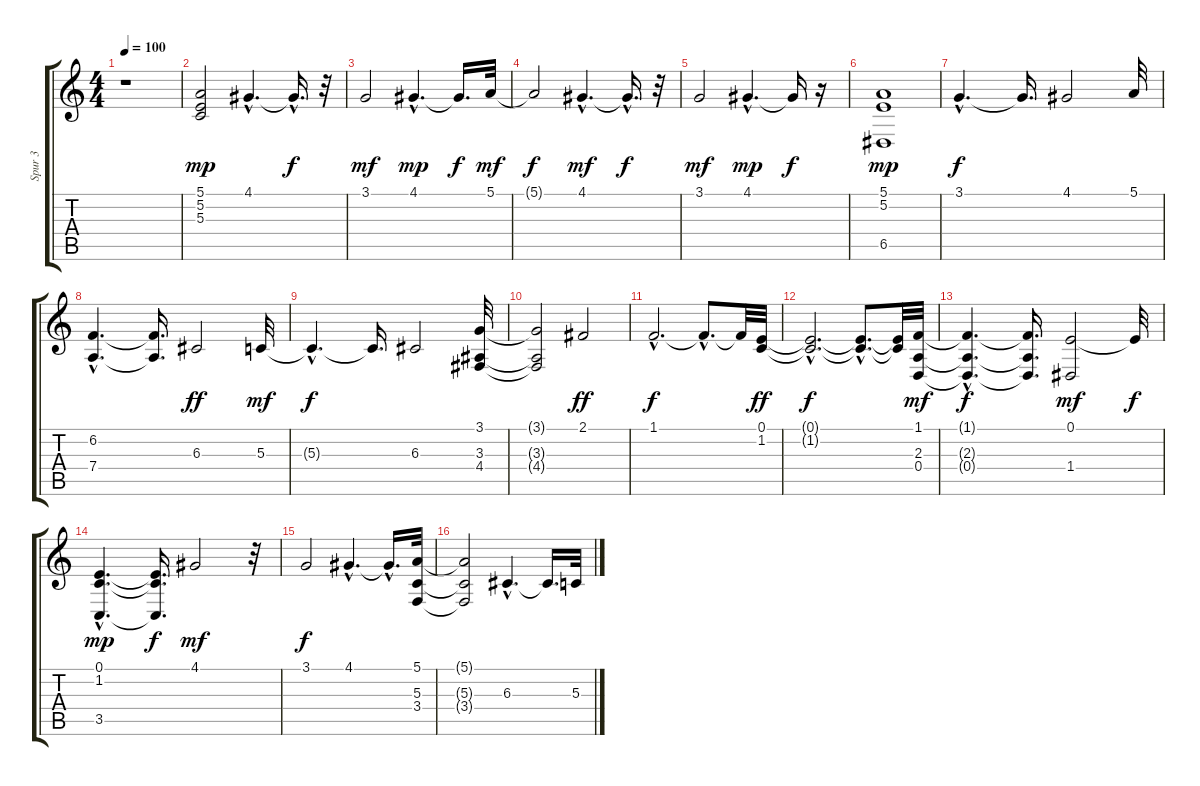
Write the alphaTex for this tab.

\track ("Spur 3" "Spur 3") {instrument stringensemble1}
\staff {score tabs}
\tuning (E4 B3 G3 D3 A2 E2) {hide}
\ts (4 4)
\tempo 100
\clef g2
\ks c
r.1{dy mp instrument stringensemble1} |
(5.1 5.2 5.3).2 4.1{hac}.4{d} 4.1{hac t}.16{d dy f} r.32 |
3.1.2{dy mf} 4.1{hac}.4{d dy mp} 4.1{t}.16{d dy f} 5.1.32{dy mf} |
5.1{t}.2{dy f} 4.1{hac}.4{d dy mf} 4.1{hac t}.16{d dy f} r.32 |
3.1.2{dy mf} 4.1{hac}.4{d dy mp} 4.1{t}.16{dy f} r.16 |
(5.1 5.2 6.5).1{dy mp} |
3.1{hac}.4{d dy f} 3.1{t}.16{d} 4.1.2 5.1.32 |
(6.2{hac} 7.4{hac}).4{d} (6.2{t} 7.4{t}).16{d} 6.3.2{dy ff} 5.3.32{dy mf} |
5.3{hac t}.4{d dy f} 5.3{t}.16{d} 6.3.2 (3.1 3.3 4.4).32 |
(3.1{t} 3.3{t} 4.4{t}).2 2.1.2{dy ff} |
1.1{hac}.2{d dy f} 1.1{hac t}.8{d} 1.1{t}.32 (0.1 1.2).32{dy ff} |
(0.1{hac t} 1.2{hac t}).2{d dy f} (0.1{hac t} 1.2{hac t}).8{d} (0.1{t} 1.2{t}).32 (1.1 2.3 0.4).32{dy mf} |
(1.1{hac t} 2.3{hac t} 0.4{hac t}).4{d dy f} (1.1{t} 2.3{t} 0.4{t}).16{d} (0.1 1.4).2{dy mf} 0.1{t}.32{dy f} |
(0.1{hac} 1.2{hac} 3.5{hac}).4{d dy mp} (0.1{t} 1.2{t} 3.5{t}).16{d dy f} 4.1.2{dy mf} r.32 |
3.1.2{dy f} 4.1{hac}.4{d} 4.1{hac t}.16{d} (5.1 5.3 3.4).32 |
(5.1{t} 5.3{t} 3.4{t}).2 6.3{hac}.4{d} 6.3{t}.16{d} 5.3.32
